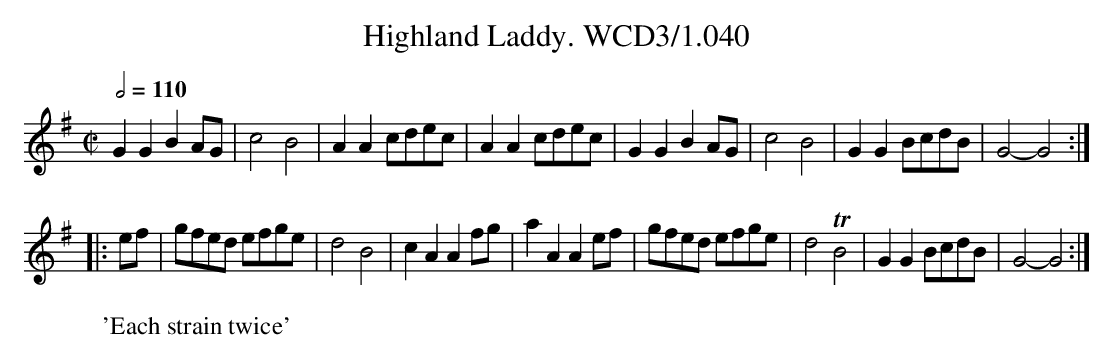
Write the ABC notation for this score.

X:1
T:Highland Laddy. WCD3/1.040
M:C|
L:1/8
Q:1/2=110
W:'Each strain twice'
K:G
G2G2B2 AG|c4B4|A2A2cdec|A2A2cdec|\
G2G2B2 AG|c4B4|G2G2 BcdB|G4-G4:|
|:ef|gfed efge|d4B4|c2A2A2 fg|a2A2A2 ef|\
gfed efge|d4TB4|G2G2 BcdB|G4-G4:|
